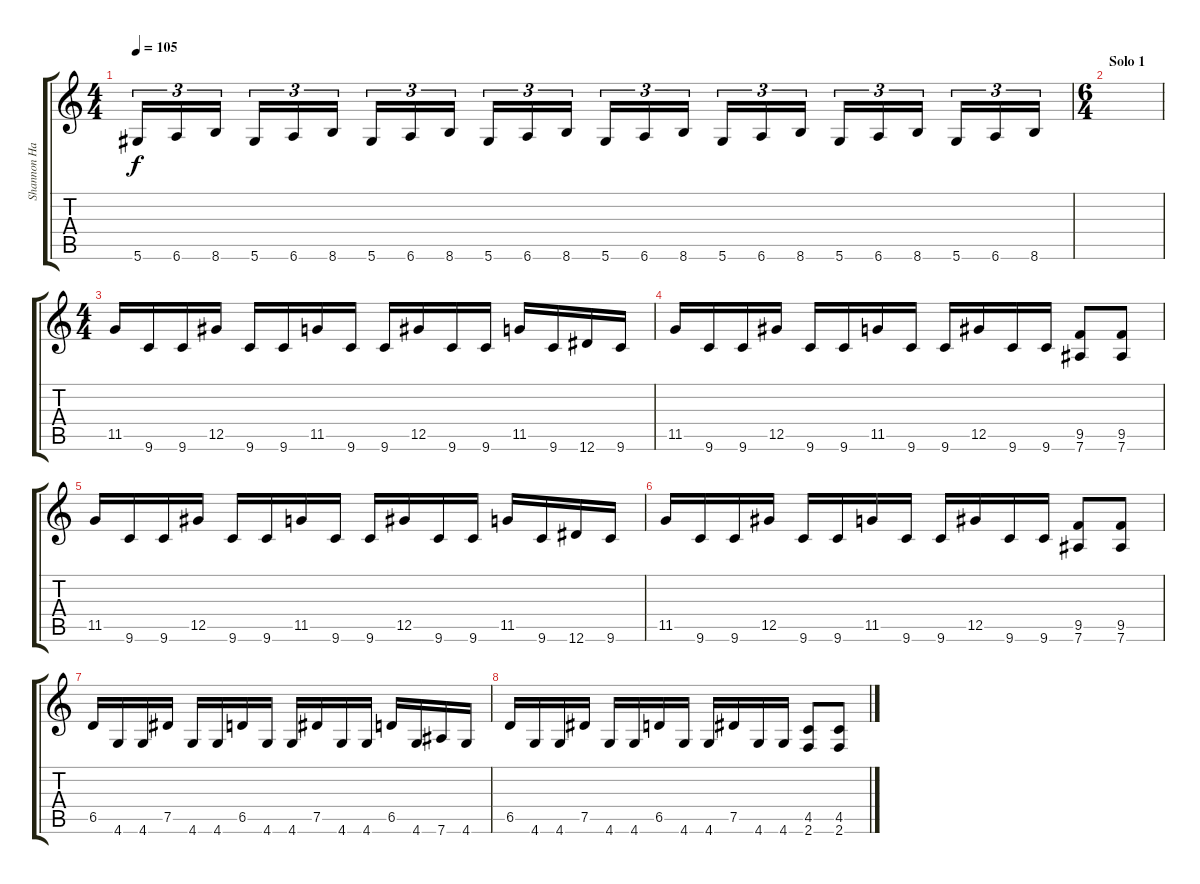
\track ("Shannon Hamm" "Shannon Ha") {instrument distortionguitar}
\staff {score tabs}
\tuning (Eb4 Bb3 Gb3 Db3 Ab2 Eb2) {hide}
\ts (4 4)
\tempo 105
\clef g2
\ks c
5.6.16{tu (3 2) dy f} 6.6.16{tu (3 2)} 8.6.16{tu (3 2)} 5.6.16{tu (3 2)} 6.6.16{tu (3 2)} 8.6.16{tu (3 2)} 5.6.16{tu (3 2)} 6.6.16{tu (3 2)} 8.6.16{tu (3 2)} 5.6.16{tu (3 2)} 6.6.16{tu (3 2)} 8.6.16{tu (3 2)} 5.6.16{tu (3 2)} 6.6.16{tu (3 2)} 8.6.16{tu (3 2)} 5.6.16{tu (3 2)} 6.6.16{tu (3 2)} 8.6.16{tu (3 2)} 5.6.16{tu (3 2)} 6.6.16{tu (3 2)} 8.6.16{tu (3 2)} 5.6.16{tu (3 2)} 6.6.16{tu (3 2)} 8.6.16{tu (3 2)} |
\ts (6 4)
\section ("" "Solo 1")
|
\ts (4 4)
11.5.16 9.6.16 9.6.16 12.5.16 9.6.16 9.6.16 11.5.16 9.6.16 9.6.16 12.5.16 9.6.16 9.6.16 11.5.16 9.6.16 12.6.16 9.6.16 |
11.5.16 9.6.16 9.6.16 12.5.16 9.6.16 9.6.16 11.5.16 9.6.16 9.6.16 12.5.16 9.6.16 9.6.16 (9.5 7.6).8 (9.5 7.6).8 |
11.5.16 9.6.16 9.6.16 12.5.16 9.6.16 9.6.16 11.5.16 9.6.16 9.6.16 12.5.16 9.6.16 9.6.16 11.5.16 9.6.16 12.6.16 9.6.16 |
11.5.16 9.6.16 9.6.16 12.5.16 9.6.16 9.6.16 11.5.16 9.6.16 9.6.16 12.5.16 9.6.16 9.6.16 (9.5 7.6).8 (9.5 7.6).8 |
6.5.16 4.6.16 4.6.16 7.5.16 4.6.16 4.6.16 6.5.16 4.6.16 4.6.16 7.5.16 4.6.16 4.6.16 6.5.16 4.6.16 7.6.16 4.6.16 |
6.5.16 4.6.16 4.6.16 7.5.16 4.6.16 4.6.16 6.5.16 4.6.16 4.6.16 7.5.16 4.6.16 4.6.16 (4.5 2.6).8 (4.5 2.6).8
